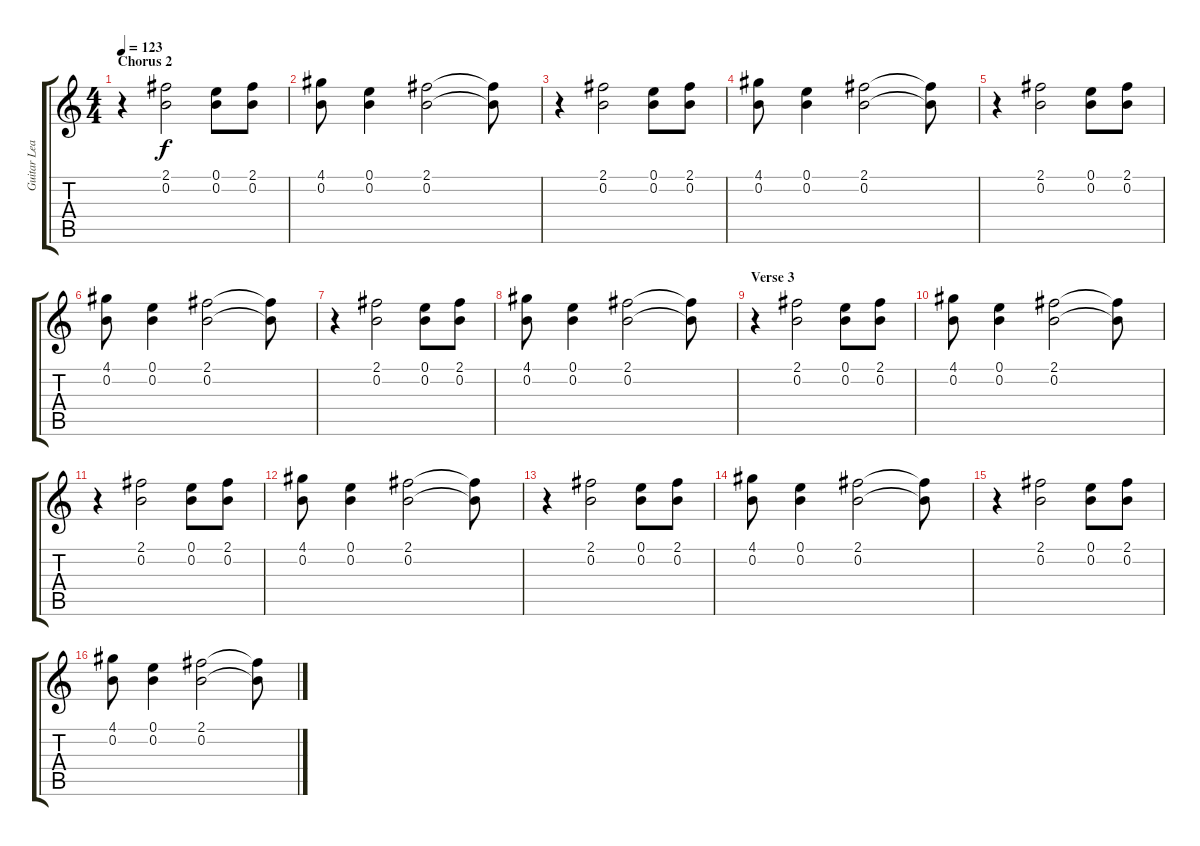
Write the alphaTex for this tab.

\track ("Guitar Lead Riff" "Guitar Lea") {instrument electricguitarjazz}
\staff {score tabs}
\tuning (E4 B3 G3 D3 A2 E2) {hide}
\ts (4 4)
\section ("" "Chorus 2")
\tempo 123
\clef g2
\ks c
r.4{dy f} (2.1 0.2).2 (0.1 0.2).8 (2.1 0.2).8 |
(4.1 0.2).8 (0.1 0.2).4 (2.1 0.2).2 (2.1{t} 0.2{t}).8 |
r.4 (2.1 0.2).2 (0.1 0.2).8 (2.1 0.2).8 |
(4.1 0.2).8 (0.1 0.2).4 (2.1 0.2).2 (2.1{t} 0.2{t}).8 |
r.4 (2.1 0.2).2 (0.1 0.2).8 (2.1 0.2).8 |
(4.1 0.2).8 (0.1 0.2).4 (2.1 0.2).2 (2.1{t} 0.2{t}).8 |
r.4 (2.1 0.2).2 (0.1 0.2).8 (2.1 0.2).8 |
(4.1 0.2).8 (0.1 0.2).4 (2.1 0.2).2 (2.1{t} 0.2{t}).8 |
\section ("" "Verse 3")
r.4 (2.1 0.2).2 (0.1 0.2).8 (2.1 0.2).8 |
(4.1 0.2).8 (0.1 0.2).4 (2.1 0.2).2 (2.1{t} 0.2{t}).8 |
r.4 (2.1 0.2).2 (0.1 0.2).8 (2.1 0.2).8 |
(4.1 0.2).8 (0.1 0.2).4 (2.1 0.2).2 (2.1{t} 0.2{t}).8 |
r.4 (2.1 0.2).2 (0.1 0.2).8 (2.1 0.2).8 |
(4.1 0.2).8 (0.1 0.2).4 (2.1 0.2).2 (2.1{t} 0.2{t}).8 |
r.4 (2.1 0.2).2 (0.1 0.2).8 (2.1 0.2).8 |
(4.1 0.2).8 (0.1 0.2).4 (2.1 0.2).2 (2.1{t} 0.2{t}).8
